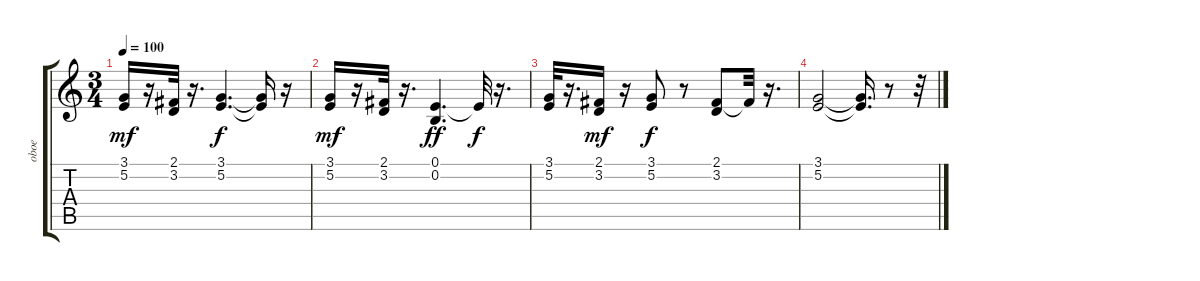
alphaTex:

\track ("oboe" "oboe") {instrument oboe}
\staff {score tabs}
\tuning (E4 B3 G3 D3 A2 E2) {hide}
\ts (3 4)
\tempo 100
\clef g2
\ks c
(3.1 5.2).16{dy mf} r.16 (2.1 3.2).32 r.16{d} (3.1 5.2).4{d dy f} (3.1{t} 5.2{t}).16 r.16 |
(3.1 5.2).16{dy mf} r.16 (2.1 3.2).32 r.16{d} (0.1 0.2).4{d dy ff} 0.1{t}.32{dy f} r.16{d} |
(3.1 5.2).32 r.16{d} (2.1 3.2).16{dy mf} r.16 (3.1 5.2).8{dy f} r.8 (2.1 3.2).8 2.1{t}.32 r.16{d} |
(3.1 5.2).2 (3.1{t} 5.2{t}).16{d} r.8 r.32
